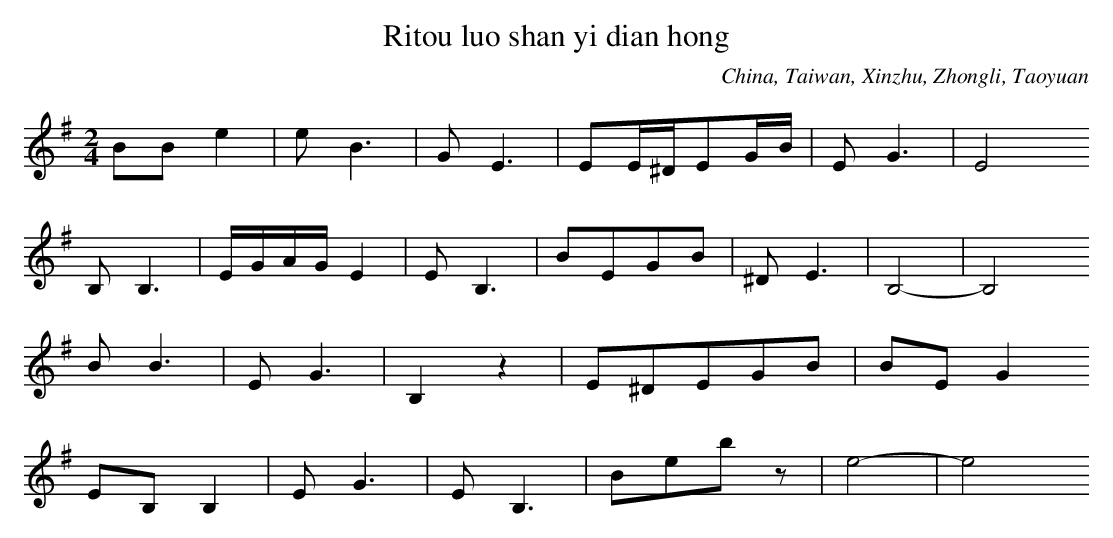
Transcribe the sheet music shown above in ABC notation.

X:1
T: Ritou luo shan yi dian hong
O: China, Taiwan, Xinzhu, Zhongli, Taoyuan
M: 2/4
L: 1/16
K: G
B2B2e4 | e2B6 | G2E6 | E2E^DE2GB | E2G6 | E8
B,2B,6 | EGAGE4 | E2B,6 | B2E2G2B2 | ^D2E6 | B,8- | B,8
B2B6 | E2G6 | B,4z4 | E2^D2E2G2B2 | B2E2G4
E2B,2B,4 | E2G6 | E2B,6 | B2e2b2z2 | e8- | e8
